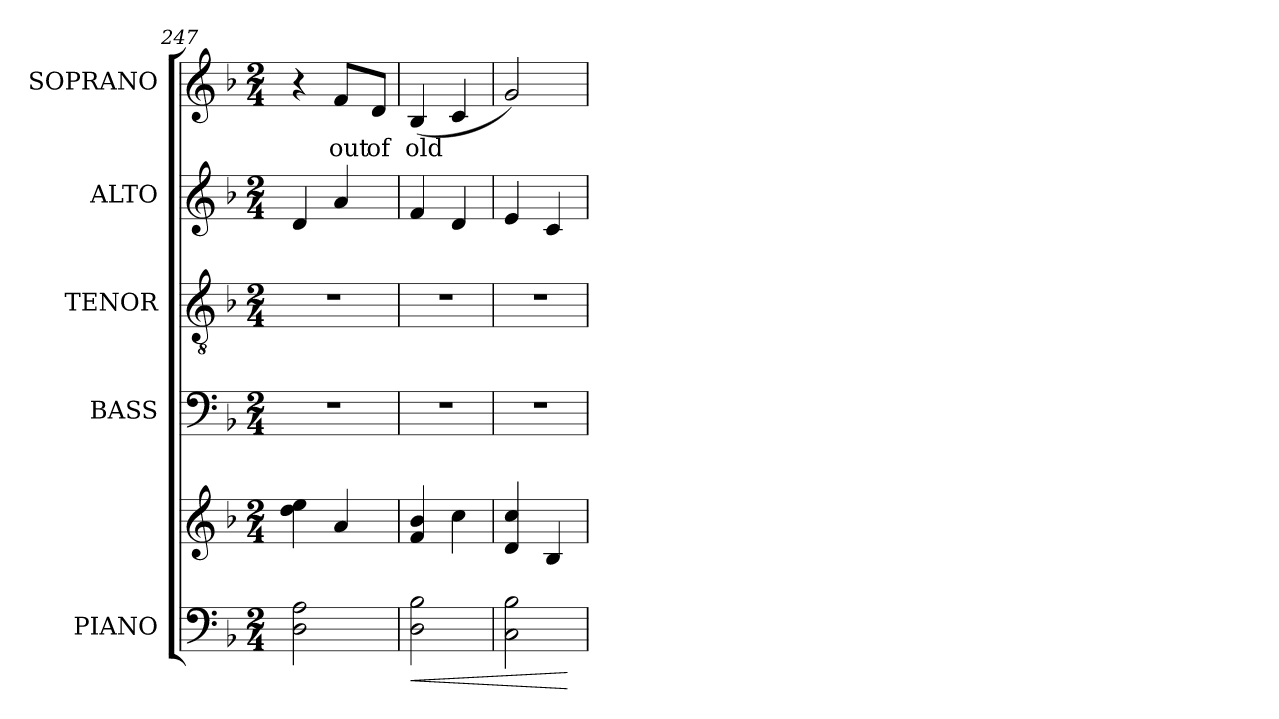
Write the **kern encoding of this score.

**kern	**kern	**dynam	**kern	**kern	**kern	**kern	**text
*part5	*part5	*part5	*part4	*part3	*part2	*part1	*part1
*staff6	*staff5	*staff5/6	*staff4	*staff3	*staff2	*staff1	*staff1
*I"PIANO	*	*	*I"BASS	*I"TENOR	*I"ALTO	*I"SOPRANO	*
*I'PNO.	*	*	*I'B.	*I'T.	*I'A.	*I'S.	*
*clefF4	*clefG2	*	*clefF4	*clefGv2	*clefG2	*clefG2	*
*	*	*	*	*ITrd7c12	*	*	*
*k[b-]	*k[b-]	*	*k[b-]	*k[b-]	*k[b-]	*k[b-]	*
*F:	*F:	*	*F:	*F:	*F:	*F:	*
*M2/4	*M2/4	*	*M2/4	*M2/4	*M2/4	*M2/4	*
=247	=247	=247	=247	=247	=247	=247	=247
!	!	!	!LO:N:vis=1	!LO:N:vis=1	!	!	!
2Di\ 2Ai	4ddi\ 4eei	.	2r	2r	4di/	4r	.
!	!	!	!	!	!	!	!LO:LY:b:color=#000000
.	4ai/	.	.	.	4ai/	8fi/L	out
!	!	!	!	!	!	!	!LO:LY:b:color=#000000
.	.	.	.	.	.	8di/J	of
=248	=248	=248	=248	=248	=248	=248	=248
!	!	!LO:HP:b=2	!LO:N:vis=1	!LO:N:vis=1	!	!	!
!	!	!	!	!	!	!	!LO:LY:b:color=#000000
2Di\ 2B-i	4fi/ 4b-i	<	2r	2r	4fi/	(4B-i/	old
.	4cci\	.	.	.	4di/	4ci/	.
!!LO:PB:g=z
=249	=249	=249	=249	=249	=249	=249	=249
!	!	!	!LO:N:vis=1	!LO:N:vis=1	!	!	!
2Ci\ 2B-i	4di/ 4cci	.	2r	2r	4ei/	2gi/)	.
.	4B-i/	.	.	.	4ci/	.	.
.	.	[	.	.	.	.	.
=	=	=	=	=	=	=	=
*-	*-	*-	*-	*-	*-	*-	*-
